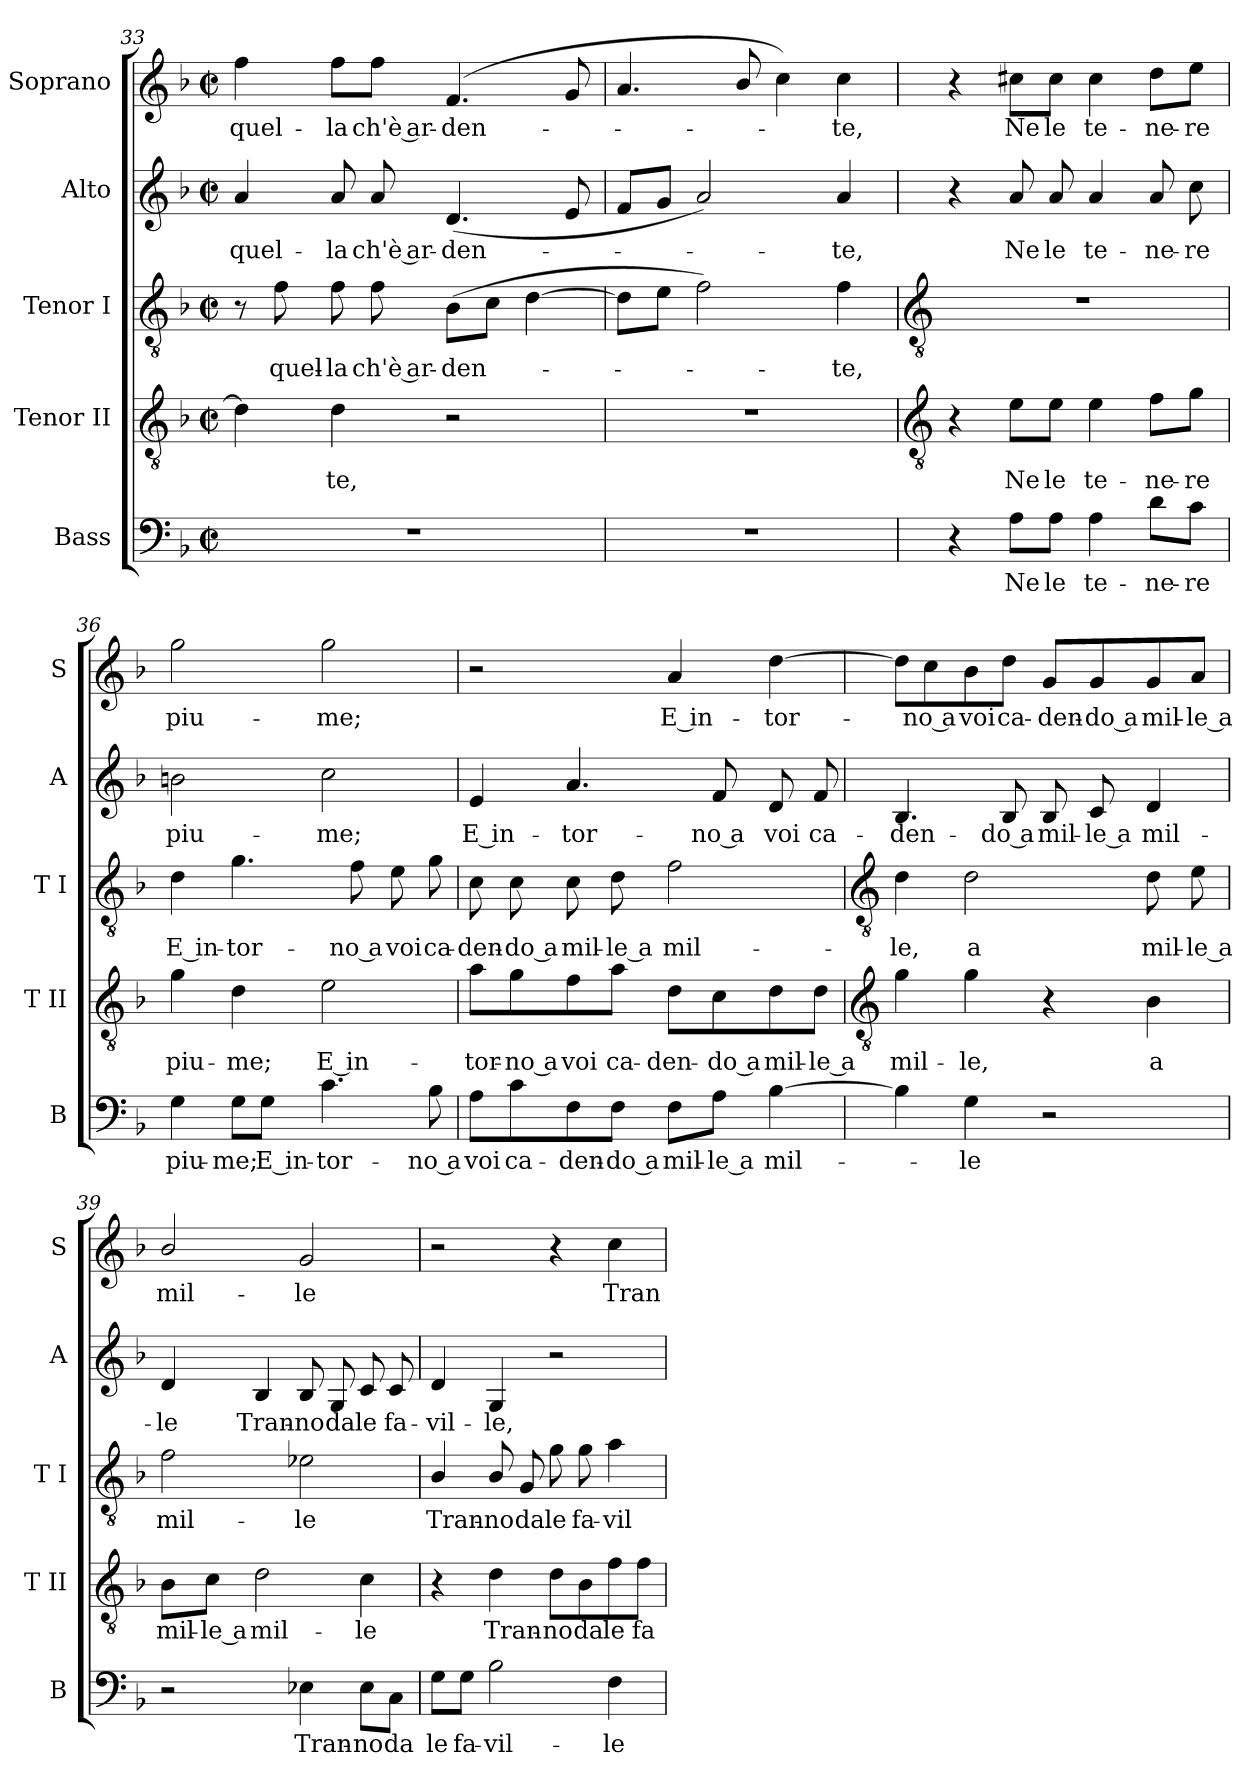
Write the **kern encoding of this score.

**kern	**text	**kern	**text	**kern	**text	**kern	**text	**kern	**text
*part5	*part5	*part4	*part4	*part3	*part3	*part2	*part2	*part1	*part1
*staff5	*staff5	*staff4	*staff4	*staff3	*staff3	*staff2	*staff2	*staff1	*staff1
*I"Bass	*	*I"Tenor II	*	*I"Tenor I	*	*I"Alto	*	*I"Soprano	*
*I'B	*	*I'T II	*	*I'T I	*	*I'A	*	*I'S	*
*clefF4	*	*clefGv2	*	*clefGv2	*	*clefG2	*	*clefG2	*
*k[b-]	*	*k[b-]	*	*k[b-]	*	*k[b-]	*	*k[b-]	*
*F:	*	*F:	*	*F:	*	*F:	*	*F:	*
*M2/2	*	*M2/2	*	*M2/2	*	*M2/2	*	*M2/2	*
*met(c|)	*	*met(c|)	*	*met(c|)	*	*met(c|)	*	*met(c|)	*
=33	=33	=33	=33	=33	=33	=33	=33	=33	=33
!	!	!	!	!	!	!	!LO:LY:b	!	!LO:LY:b
1r	.	4d]	.	8r	.	4a	quel-	4ff	quel-
!	!	!	!	!	!LO:LY:b	!	!	!	!
.	.	.	.	8f	quel-	.	.	.	.
!	!	!	!LO:LY:b	!	!LO:LY:b	!	!LO:LY:b	!	!LO:LY:b
.	.	4d	te,	8f	-la	8a	-la	8ff\L	-la
!	!	!	!	!	!LO:LY:b	!	!LO:LY:b	!	!LO:LY:b
.	.	.	.	8f	ch'è ar-	8a	ch'è ar-	8ff\J	ch'è ar-
!	!	!	!	!	!LO:LY:b	!	!LO:LY:b	!	!LO:LY:b
.	.	2r	.	(>8B-L	-den-	(<4.d	-den-	(<4.f	-den-
.	.	.	.	8cJ	.	.	.	.	.
.	.	.	.	[4d	.	.	.	.	.
.	.	.	.	.	.	8e	.	8g	.
=34	=34	=34	=34	=34	=34	=34	=34	=34	=34
1r	.	1r	.	8dL]	.	8fL	.	4.a	.
.	.	.	.	8eJ	.	8gJ	.	.	.
.	.	.	.	2f)	.	2a)	.	.	.
.	.	.	.	.	.	.	.	8b-/	.
.	.	.	.	.	.	.	.	4cc)	.
!	!	!	!	!	!LO:LY:b	!	!LO:LY:b	!	!LO:LY:b
.	.	.	.	4f	te,	4a	te,	4cc	te,
!!LO:LB:g=z
=35	=35	=35	=35	=35	=35	=35	=35	=35	=35
*	*	*clefGv2	*	*clefGv2	*	*	*	*	*
4r	.	4r	.	1r	.	4r	.	4r	.
!	!LO:LY:b	!	!LO:LY:b	!	!	!	!LO:LY:b	!	!LO:LY:b
8A\L	Ne	8e\L	Ne	.	.	8a	Ne	8cc#X\L	Ne
!	!LO:LY:b	!	!LO:LY:b	!	!	!	!LO:LY:b	!	!LO:LY:b
8A\J	le	8e\J	le	.	.	8a	le	8cc#\J	le
!	!LO:LY:b	!	!LO:LY:b	!	!	!	!LO:LY:b	!	!LO:LY:b
4A	te-	4e	te-	.	.	4a	te-	4cc#	te-
!	!LO:LY:b	!	!LO:LY:b	!	!	!	!LO:LY:b	!	!LO:LY:b
8d\L	-ne-	8f\L	-ne-	.	.	8a	-ne-	8dd\L	-ne-
!	!LO:LY:b	!	!LO:LY:b	!	!	!	!LO:LY:b	!	!LO:LY:b
8c\J	-re	8g\J	-re	.	.	8cc	-re	8ee\J	-re
=36	=36	=36	=36	=36	=36	=36	=36	=36	=36
!	!LO:LY:b	!	!LO:LY:b	!	!LO:LY:b	!	!LO:LY:b	!	!LO:LY:b
4G	piu-	4g	piu-	4d	E in-	2bn	piu-	2gg	piu-
!	!LO:LY:b	!	!LO:LY:b	!	!LO:LY:b	!	!	!	!
8G\L	-me;	4d	-me;	4.g	-tor-	.	.	.	.
!	!LO:LY:b	!	!	!	!	!	!	!	!
8G\J	E in-	.	.	.	.	.	.	.	.
!	!LO:LY:b	!	!LO:LY:b	!	!	!	!LO:LY:b	!	!LO:LY:b
4.c	-tor-	2e	E in-	.	.	2cc	-me;	2gg	-me;
!	!	!	!	!	!LO:LY:b	!	!	!	!
.	.	.	.	8f	-no a	.	.	.	.
!	!	!	!	!	!LO:LY:b	!	!	!	!
.	.	.	.	8e	voi	.	.	.	.
!	!LO:LY:b	!	!	!	!LO:LY:b	!	!	!	!
8B-	-no a	.	.	8g	ca-	.	.	.	.
=37	=37	=37	=37	=37	=37	=37	=37	=37	=37
!	!LO:LY:b	!	!LO:LY:b	!	!LO:LY:b	!	!LO:LY:b	!	!
8A\L	voi	8a\L	-tor-	8c	-den-	4e	E in-	2r	.
!	!LO:LY:b	!	!LO:LY:b	!	!LO:LY:b	!	!	!	!
8c\	ca-	8g\	-no a	8c	-do a	.	.	.	.
!	!LO:LY:b	!	!LO:LY:b	!	!LO:LY:b	!	!LO:LY:b	!	!
8F\	-den-	8f\	voi	8c	mil-	4.a	-tor-	.	.
!	!LO:LY:b	!	!LO:LY:b	!	!LO:LY:b	!	!	!	!
8F\J	-do a	8a\J	ca-	8d	-le a	.	.	.	.
!	!LO:LY:b	!	!LO:LY:b	!	!LO:LY:b	!	!	!	!LO:LY:b
8F\L	mil-	8d\L	-den-	2f	mil-	.	.	4a	E in-
!	!LO:LY:b	!	!LO:LY:b	!	!	!	!LO:LY:b	!	!
8A\J	-le a	8c\	-do a	.	.	8f	-no a	.	.
!	!LO:LY:b	!	!LO:LY:b	!	!	!	!LO:LY:b	!	!LO:LY:b
[4B-	mil-	8d\	mil-	.	.	8d	voi	[4dd	-tor-
!	!	!	!LO:LY:b	!	!	!	!LO:LY:b	!	!
.	.	8d\J	-le a	.	.	8f	ca-	.	.
!!LO:LB:g=z
=38	=38	=38	=38	=38	=38	=38	=38	=38	=38
*	*	*clefGv2	*	*clefGv2	*	*	*	*	*
!	!	!	!LO:LY:b	!	!LO:LY:b	!	!LO:LY:b	!	!
4B-]	.	4g	mil-	4d	-le,	4.B-	-den-	8dd\L]	.
!	!	!	!	!	!	!	!	!	!LO:LY:b
.	.	.	.	.	.	.	.	8cc\	no a
!	!LO:LY:b	!	!LO:LY:b	!	!LO:LY:b	!	!	!	!LO:LY:b
4G	le	4g	-le,	2d	a	.	.	8b-\	voi
!	!	!	!	!	!	!	!LO:LY:b	!	!LO:LY:b
.	.	.	.	.	.	8B-	-do a	8dd\J	ca-
!	!	!	!	!	!	!	!LO:LY:b	!	!LO:LY:b
2r	.	4r	.	.	.	8B-	mil-	8g/L	-den-
!	!	!	!	!	!	!	!LO:LY:b	!	!LO:LY:b
.	.	.	.	.	.	8c	-le a	8g/	-do a
!	!	!	!LO:LY:b	!	!LO:LY:b	!	!LO:LY:b	!	!LO:LY:b
.	.	4B-	a	8d	mil-	4d	mil-	8g/	mil-
!	!	!	!	!	!LO:LY:b	!	!	!	!LO:LY:b
.	.	.	.	8e	-le a	.	.	8a/J	-le a
=39	=39	=39	=39	=39	=39	=39	=39	=39	=39
!	!	!	!LO:LY:b	!	!LO:LY:b	!	!LO:LY:b	!	!LO:LY:b
2r	.	8B-\L	mil-	2f	mil-	4d	-le	2b-/	mil-
!	!	!	!LO:LY:b	!	!	!	!	!	!
.	.	8c\J	-le a	.	.	.	.	.	.
!	!	!	!LO:LY:b	!	!	!	!LO:LY:b	!	!
.	.	2d	mil-	.	.	4B-	Tran-	.	.
!	!LO:LY:b	!	!	!	!LO:LY:b	!	!LO:LY:b	!	!LO:LY:b
4E-X	Tran-	.	.	2e-X	-le	8B-	-no	2g	-le
!	!	!	!	!	!	!	!LO:LY:b	!	!
.	.	.	.	.	.	8G	da	.	.
!	!LO:LY:b	!	!LO:LY:b	!	!	!	!LO:LY:b	!	!
8E-\L	-no	4c	-le	.	.	8c	le	.	.
!	!LO:LY:b	!	!	!	!	!	!LO:LY:b	!	!
8C\J	da	.	.	.	.	8c	fa-	.	.
=40	=40	=40	=40	=40	=40	=40	=40	=40	=40
!	!LO:LY:b	!	!	!	!LO:LY:b	!	!LO:LY:b	!	!
8G\L	le	4r	.	4B-/	Tran-	4d	-vil-	2r	.
!	!LO:LY:b	!	!	!	!	!	!	!	!
8G\J	fa-	.	.	.	.	.	.	.	.
!	!LO:LY:b	!	!LO:LY:b	!	!LO:LY:b	!	!LO:LY:b	!	!
2B-	-vil-	4d	Tran-	8B-/	-no	4G	-le,	.	.
!	!	!	!	!	!LO:LY:b	!	!	!	!
.	.	.	.	8G	da	.	.	.	.
!	!	!	!LO:LY:b	!	!LO:LY:b	!	!	!	!
.	.	8d\L	-no	8g	le	2r	.	4r	.
!	!	!	!LO:LY:b	!	!LO:LY:b	!	!	!	!
.	.	8B-\	da	8g	fa-	.	.	.	.
!	!LO:LY:b	!	!LO:LY:b	!	!LO:LY:b	!	!	!	!LO:LY:b
4F	-le	8f\	le	4a	-vil-	.	.	4cc	Tran-
!	!	!	!LO:LY:b	!	!	!	!	!	!
.	.	8f\J	fa-	.	.	.	.	.	.
=	=	=	=	=	=	=	=	=	=
*-	*-	*-	*-	*-	*-	*-	*-	*-	*-
